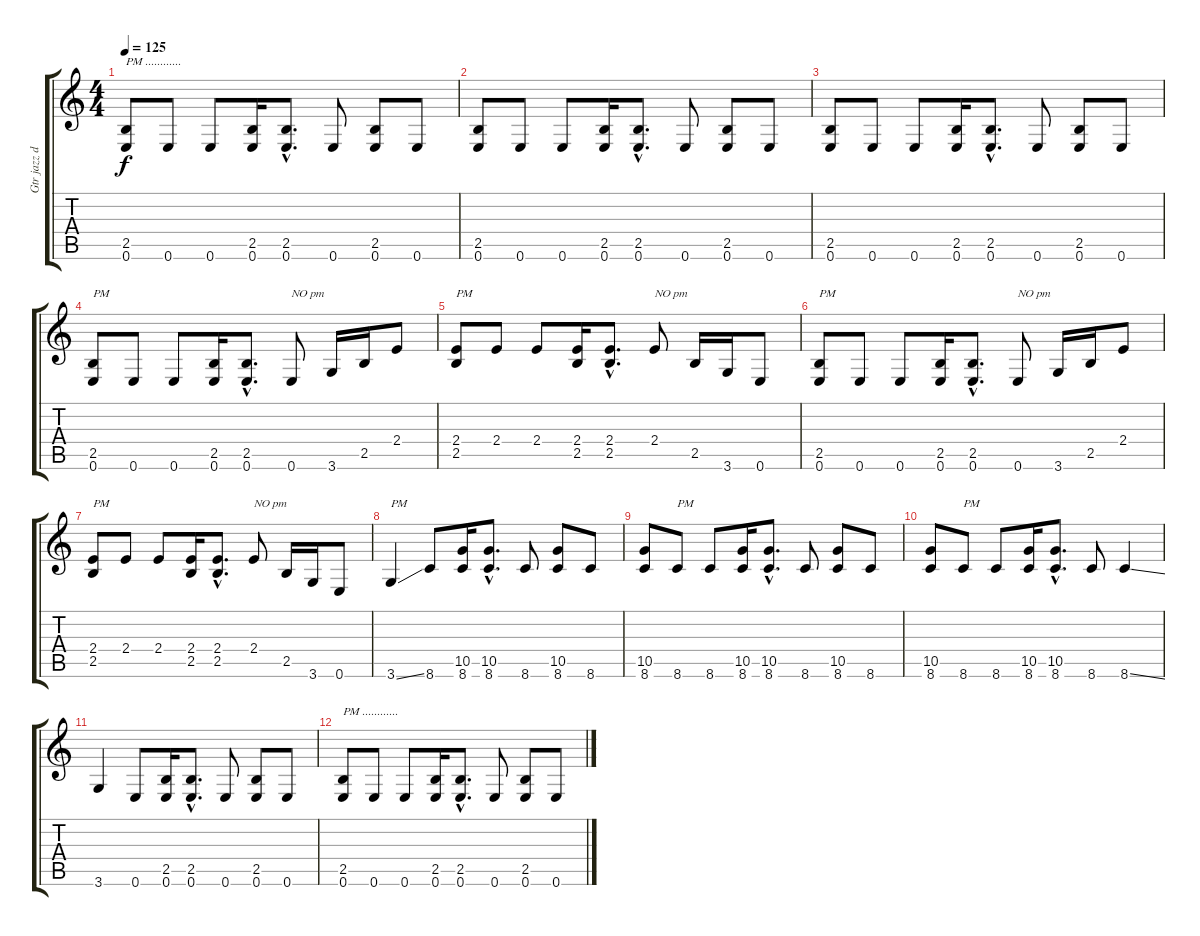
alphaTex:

\track ("Gtr jazz disto" "Gtr jazz d") {instrument electricguitarmuted}
\staff {score tabs}
\tuning (E4 B3 G3 D3 A2 E2) {hide}
\ts (4 4)
\tempo 125
\clef g2
\ks c
(2.5 0.6).8{txt "PM ............" dy f} 0.6.8 0.6.8 (2.5 0.6).16 (2.5{hac} 0.6{hac}).8{d} 0.6.8 (2.5 0.6).8 0.6.8 |
(2.5 0.6).8 0.6.8 0.6.8 (2.5 0.6).16 (2.5{hac} 0.6{hac}).8{d} 0.6.8 (2.5 0.6).8 0.6.8 |
(2.5 0.6).8 0.6.8 0.6.8 (2.5 0.6).16 (2.5{hac} 0.6{hac}).8{d} 0.6.8 (2.5 0.6).8 0.6.8 |
(2.5 0.6).8{txt "PM" instrument electricguitarmuted} 0.6.8 0.6.8 (2.5 0.6).16 (2.5{hac} 0.6{hac}).8{d} 0.6.8{txt "NO pm" instrument overdrivenguitar} 3.6.16 2.5.16 2.4.8 |
(2.4 2.5).8{txt "PM" instrument electricguitarmuted} 2.4.8 2.4.8 (2.4 2.5).16 (2.4{hac} 2.5{hac}).8{d} 2.4.8{txt "NO pm" instrument overdrivenguitar} 2.5.16 3.6.16 0.6.8 |
(2.5 0.6).8{txt "PM" instrument electricguitarmuted} 0.6.8 0.6.8 (2.5 0.6).16 (2.5{hac} 0.6{hac}).8{d} 0.6.8{txt "NO pm" instrument overdrivenguitar} 3.6.16 2.5.16 2.4.8 |
(2.4 2.5).8{txt "PM" instrument electricguitarmuted} 2.4.8 2.4.8 (2.4 2.5).16 (2.4{hac} 2.5{hac}).8{d} 2.4.8{txt "NO pm" instrument overdrivenguitar} 2.5.16 3.6.16 0.6.8 |
3.6{ss}.4{txt "PM" instrument electricguitarmuted} 8.6.8 (10.5 8.6).16 (10.5{hac} 8.6{hac}).8{d} 8.6.8 (10.5 8.6).8 8.6.8 |
(10.5 8.6).8 8.6.8{txt "PM" instrument electricguitarmuted} 8.6.8 (10.5 8.6).16 (10.5{hac} 8.6{hac}).8{d} 8.6.8 (10.5 8.6).8 8.6.8 |
(10.5 8.6).8 8.6.8{txt "PM" instrument electricguitarmuted} 8.6.8 (10.5 8.6).16 (10.5{hac} 8.6{hac}).8{d} 8.6.8 8.6{ss}.4 |
3.6.4{volume 0} 0.6.8 (2.5 0.6).16 (2.5{hac} 0.6{hac}).8{d} 0.6.8 (2.5 0.6).8 0.6.8 |
(2.5 0.6).8{txt "PM ............"} 0.6.8 0.6.8 (2.5 0.6).16 (2.5{hac} 0.6{hac}).8{d} 0.6.8 (2.5 0.6).8 0.6.8
